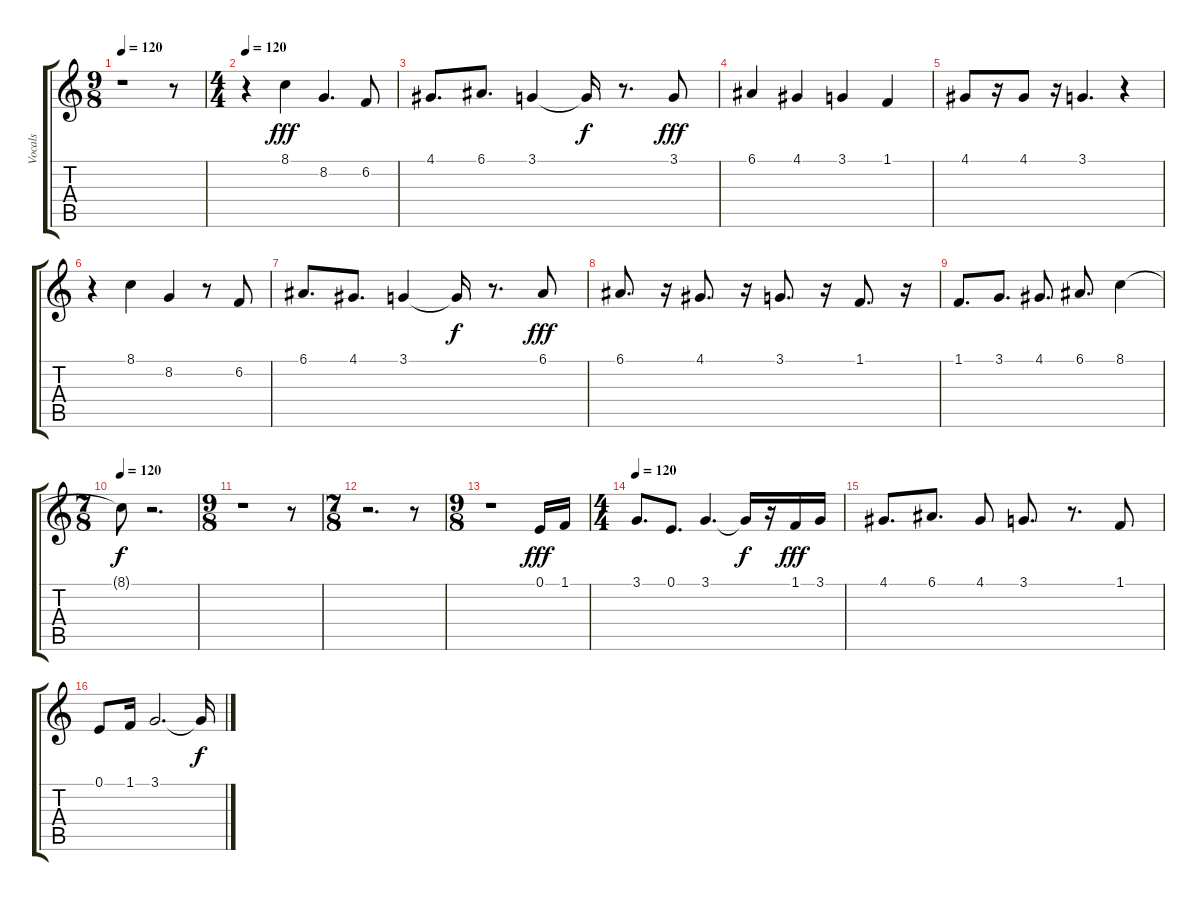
\track ("Vocals" "Vocals") {instrument voiceoohs}
\staff {score tabs}
\tuning (E4 B3 G3 D3 A2 E2) {hide}
\ts (9 8)
\tempo 120
\clef g2
\ks c
r.1{dy f} r.8 |
\ts (4 4)
\tempo 120
r.4 8.1.4{dy fff} 8.2.4{d} 6.2.8 |
4.1.8{d} 6.1.8{d} 3.1.4 3.1{t}.16{dy f} r.8{d} 3.1.8{dy fff} |
6.1.4 4.1.4 3.1.4 1.1.4 |
4.1.8 r.16 4.1.8 r.16 3.1.4{d} r.4 |
r.4 8.1.4 8.2.4 r.8 6.2.8 |
6.1.8{d} 4.1.8{d} 3.1.4 3.1{t}.16{dy f} r.8{d} 6.1.8{dy fff} |
6.1.8{d} r.16 4.1.8{d} r.16 3.1.8{d} r.16 1.1.8{d} r.16 |
1.1.8{d} 3.1.8{d} 4.1.8{d} 6.1.8{d} 8.1.4 |
\ts (7 8)
\tempo 120
8.1{t}.8{dy f} r.2{d} |
\ts (9 8)
r.1 r.8 |
\ts (7 8)
r.2{d} r.8 |
\ts (9 8)
r.1 0.1.16{dy fff} 1.1.16 |
\ts (4 4)
\tempo 120
3.1.8{d} 0.1.8{d} 3.1.4{d} 3.1{t}.16{dy f} r.16 1.1.16{dy fff} 3.1.16 |
4.1.8{d} 6.1.8{d} 4.1.8 3.1.8{d} r.8{d} 1.1.8 |
0.1.8 1.1.16 3.1.2{d} 3.1{t}.16{dy f}
